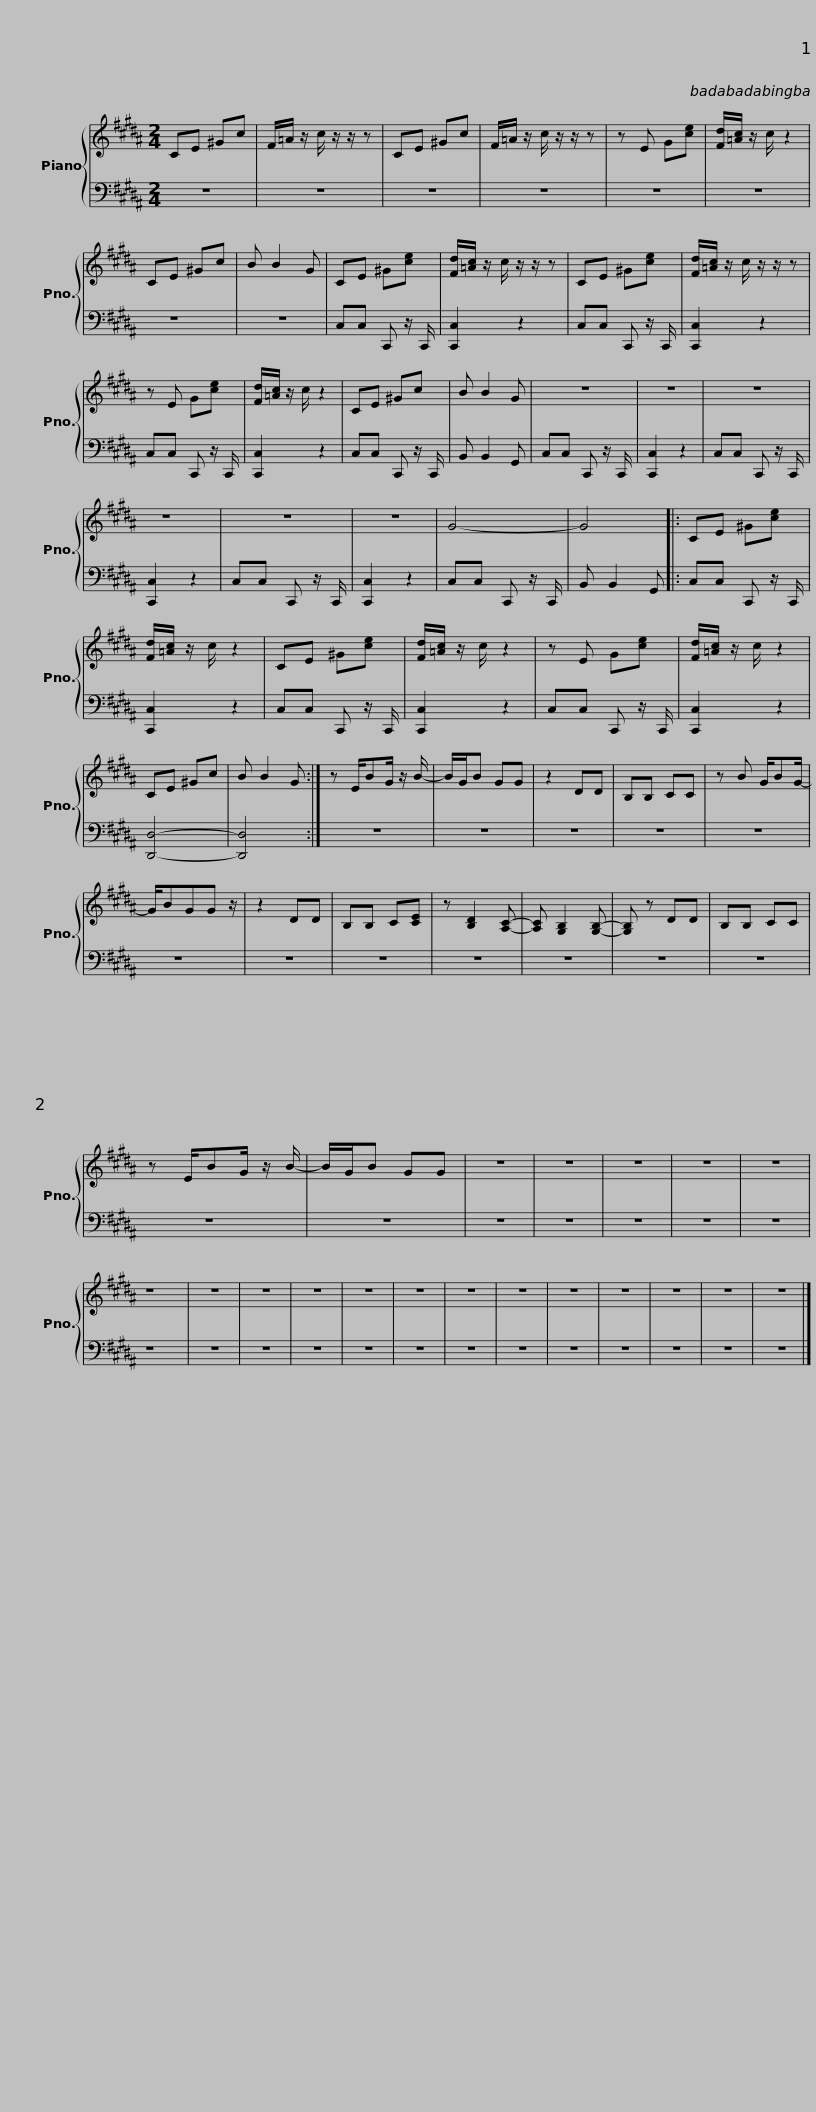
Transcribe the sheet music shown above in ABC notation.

X:1
%%score { 1 | 2 }
L:1/8
M:2/4
I:linebreak $
K:B
V:1 treble
V:2 bass
V:1
 CE ^Gc | F/=A/ z/ c/ z/ z/ z | CE ^Gc | F/=A/ z/ c/ z/ z/ z | z E G[ce] | %5
 [Fd]/[=Ac]/ z/ c/ z2 | CE ^Gc | B B2 G |$ CE ^G[ce] | [Fd]/[=Ac]/ z/ c/ z/ z/ z | %10
 CE ^G[ce] | [Fd]/[=Ac]/ z/ c/ z/ z/ z | z E G[ce] | [Fd]/[=Ac]/ z/ c/ z2 |$ CE ^Gc | %15
 B B2 G | z4 | z4 | z4 | z4 | %20
 z4 | z4 | G4- |$ G4 |: CE ^G[ce] | %25
 [Fd]/[=Ac]/ z/ c/ z2 | CE ^G[ce] | [Fd]/[=Ac]/ z/ c/ z2 | z E G[ce] | [Fd]/[=Ac]/ z/ c/ z2 |$ %30
 CE ^Gc | B B2 G :| z E/BG/ z/ B/- | B/G/B GG | z2 DD | %35
 B,B, CC | z B G/BG/- | G/BGG z/ | z2 DD |$ B,B, C[CE] | %40
 z [B,D]2 [A,C]- | [A,C] [G,B,]2 [G,B,]- | [G,B,] z DD | B,B, CC | z E/BG/ z/ B/- | %45
 B/G/B GG | z4 | z4 | z4 |$ z4 | %50
 z4 | z4 | z4 | z4 | z4 | %55
 z4 | z4 | z4 | z4 | z4 | %60
 z4 | z4 | z4 | z4 |] %64
V:2
 z4 | z4 | z4 | z4 | z4 | %5
 z4 | z4 | z4 |$ C,C, C,, z/ C,,/ | [C,,C,]2 z2 | %10
 C,C, C,, z/ C,,/ | [C,,C,]2 z2 | C,C, C,, z/ C,,/ | [C,,C,]2 z2 |$ C,C, C,, z/ C,,/ | %15
 B,, B,,2 G,, | C,C, C,, z/ C,,/ | [C,,C,]2 z2 | C,C, C,, z/ C,,/ | [C,,C,]2 z2 | %20
 C,C, C,, z/ C,,/ | [C,,C,]2 z2 | C,C, C,, z/ C,,/ |$ B,, B,,2 G,, |: C,C, C,, z/ C,,/ | %25
 [C,,C,]2 z2 | C,C, C,, z/ C,,/ | [C,,C,]2 z2 | C,C, C,, z/ C,,/ | [C,,C,]2 z2 |$ %30
 [D,,D,]4- | [D,,D,]4 :| z4 | z4 | z4 | %35
 z4 | z4 | z4 | z4 |$ z4 | %40
 z4 | z4 | z4 | z4 | z4 | %45
 z4 | z4 | z4 | z4 |$ z4 | %50
 z4 | z4 | z4 | z4 | z4 | %55
 z4 | z4 | z4 | z4 | z4 | %60
 z4 | z4 | z4 | z4 |] %64
